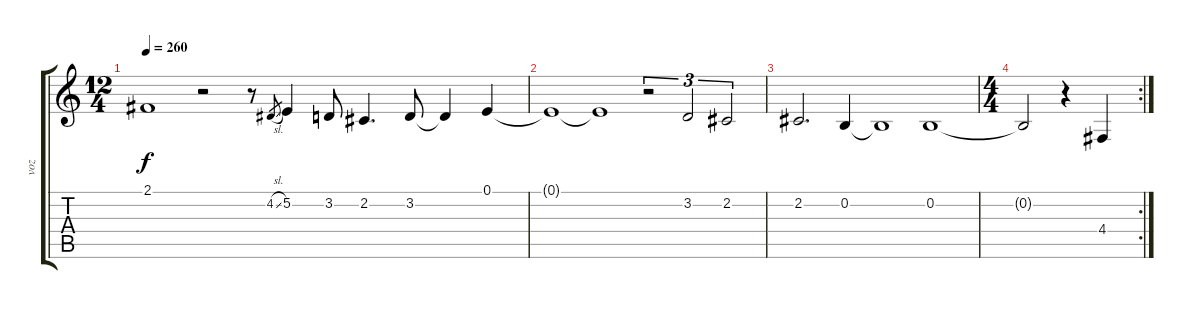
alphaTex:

\track ("voz" "voz") {instrument choiraahs}
\staff {score tabs}
\tuning (E4 B3 G3 D3 A2 E2) {hide}
\ts (12 4)
\tempo 260
\clef g2
\ks c
2.1{t}.1{dy f} r.2 r.8 4.2{sl}.8{gr} 5.2.4 3.2.8 2.2.4{d} 3.2.8 3.2{t}.4 0.1.4 |
0.1{t}.1 0.1{t}.1 r.2{tu (3 2)} 3.2.2{tu (3 2)} 2.2.2{tu (3 2)} |
2.2.2{d} 0.2.4 0.2{t}.1 0.2.1 |
\rc 2
\ts (4 4)
0.2{t}.2 r.4 4.4.4
